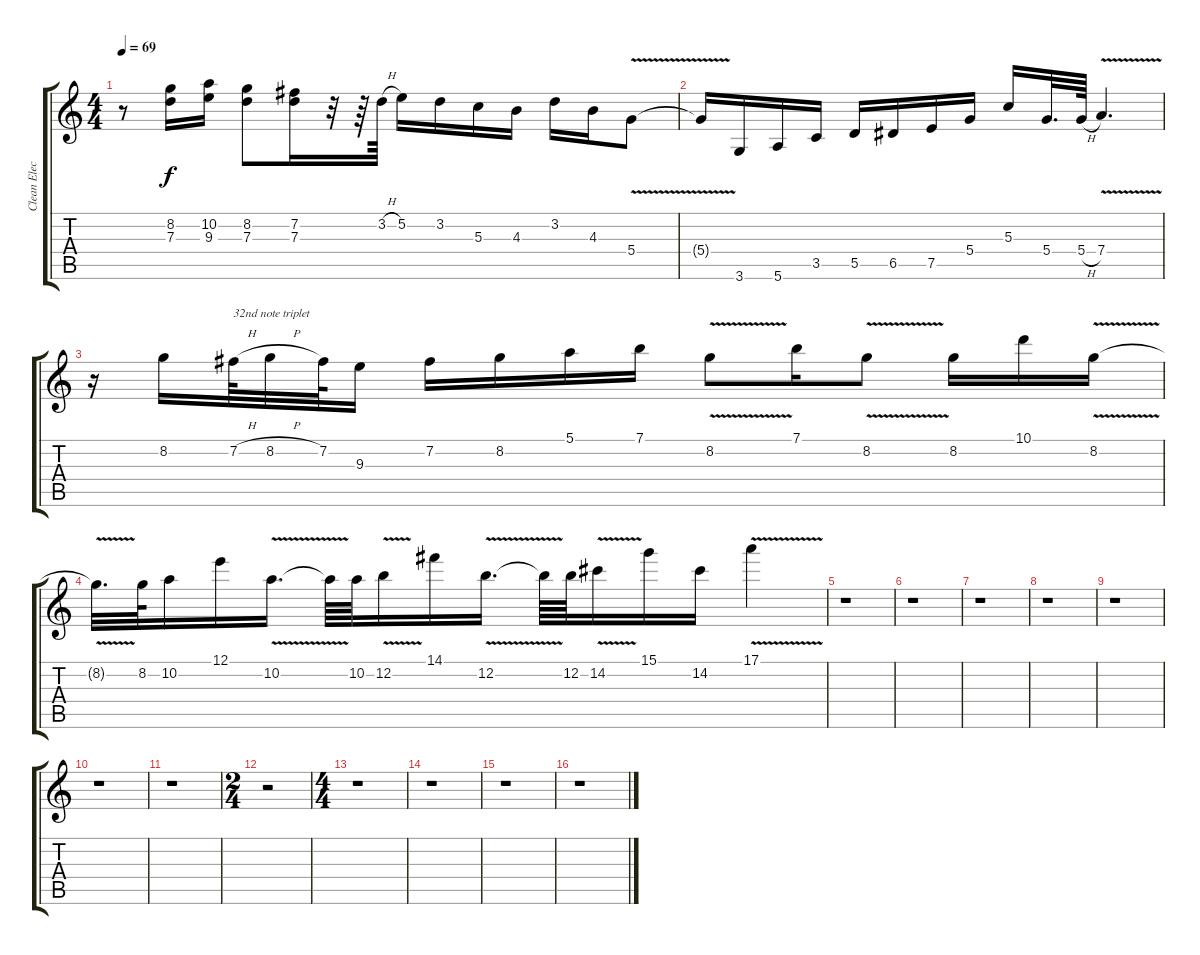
\track ("Clean Electric" "Clean Elec") {instrument electricguitarclean}
\staff {score tabs}
\tuning (E4 B3 G3 D3 A2 E2) {hide}
\ts (4 4)
\tempo 69
\clef g2
\ks c
r.8{dy f} (8.2 7.3).16 (10.2 9.3).16 (8.2 7.3).8 (7.2 7.3).16 r.32 r.64 3.2{h}.64 5.2.16 3.2.16 5.3.16 4.3.16 3.2.16 4.3.16 5.4{v}.8 |
5.4{t}.16 3.6.16 5.6.16 3.5.16 5.5.16 6.5.16 7.5.16 5.4.16 5.3.16 5.4.32{d} 5.4{h}.64 7.4{v}.4{d} |
r.16 8.2.16 7.2{h}.64{txt "32nd note triplet"} 8.2{h}.32 7.2.64 9.3.16 7.2.16 8.2.16 5.1.16 7.1.16 8.2{v}.8 7.1.16 8.2{v}.8 8.2.16 10.1.16 8.2{v}.16 |
8.2{t}.32{d} 8.2.64 10.2.16 12.1.16 10.2{v}.16{d} 10.2{t}.64 10.2.64 12.2{v}.16 14.1.16 12.2{v}.16{d} 12.2{t}.64 12.2.64 14.2{v}.16 15.1.16 14.2.16 17.1{v}.4 |
r.1{instrument electricguitarclean} |
r.1 |
r.1 |
r.1 |
r.1 |
r.1 |
r.1 |
\ts (2 4)
r.2 |
\ts (4 4)
r.1 |
r.1 |
r.1 |
r.1
